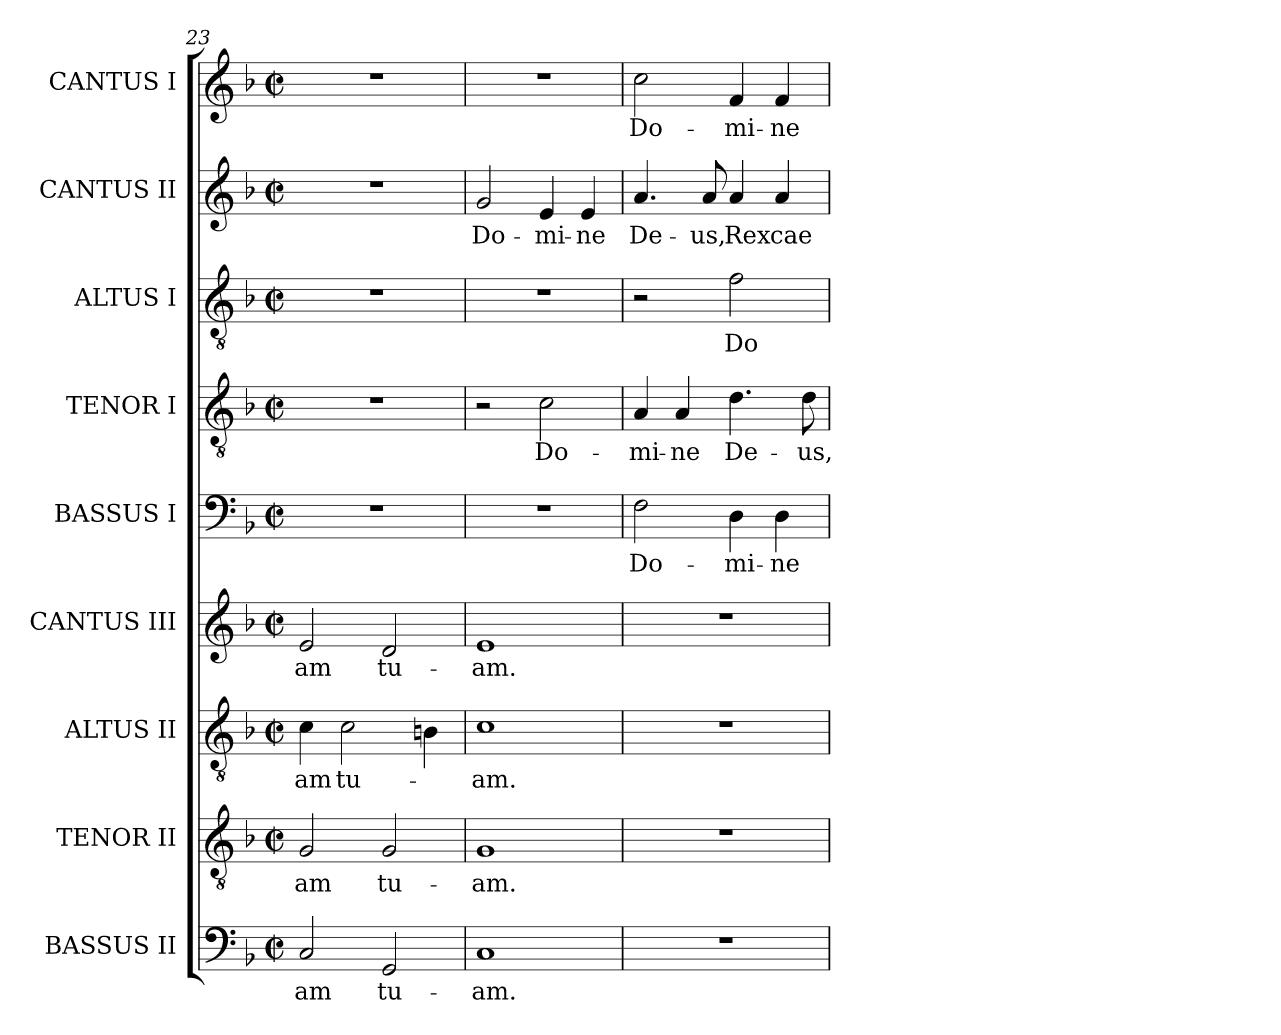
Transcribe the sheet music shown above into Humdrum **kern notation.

**kern	**text	**kern	**text	**kern	**text	**kern	**text	**kern	**text	**kern	**text	**kern	**text	**kern	**text	**kern	**text
*part9	*part9	*part8	*part8	*part7	*part7	*part6	*part6	*part5	*part5	*part4	*part4	*part3	*part3	*part2	*part2	*part1	*part1
*staff9	*staff9	*staff8	*staff8	*staff7	*staff7	*staff6	*staff6	*staff5	*staff5	*staff4	*staff4	*staff3	*staff3	*staff2	*staff2	*staff1	*staff1
*I"BASSUS II	*	*I"TENOR II	*	*I"ALTUS II	*	*I"CANTUS III	*	*I"BASSUS I	*	*I"TENOR I	*	*I"ALTUS I	*	*I"CANTUS II	*	*I"CANTUS I	*
*I'B. II	*	*I'T. II	*	*I'A. II	*	*I'C. III	*	*I'B. I	*	*I'T. I	*	*I'A. I	*	*I'C. II	*	*I'C. I	*
*clefF4	*	*clefGv2	*	*clefGv2	*	*clefG2	*	*clefF4	*	*clefGv2	*	*clefGv2	*	*clefG2	*	*clefG2	*
*	*	*ITrd7c12	*	*ITrd7c12	*	*	*	*	*	*ITrd7c12	*	*ITrd7c12	*	*	*	*	*
*k[b-]	*	*k[b-]	*	*k[b-]	*	*k[b-]	*	*k[b-]	*	*k[b-]	*	*k[b-]	*	*k[b-]	*	*k[b-]	*
*F:	*	*F:	*	*F:	*	*F:	*	*F:	*	*F:	*	*F:	*	*F:	*	*F:	*
*M2/2	*	*M2/2	*	*M2/2	*	*M2/2	*	*M2/2	*	*M2/2	*	*M2/2	*	*M2/2	*	*M2/2	*
*met(c|)	*	*met(c|)	*	*met(c|)	*	*met(c|)	*	*met(c|)	*	*met(c|)	*	*met(c|)	*	*met(c|)	*	*met(c|)	*
=23	=23	=23	=23	=23	=23	=23	=23	=23	=23	=23	=23	=23	=23	=23	=23	=23	=23
!	!LO:LY:b:color=#000000	!	!	!	!	!	!	!	!	!	!	!	!	!	!	!	!
!	!	!	!LO:LY:b:color=#000000	!	!	!	!	!	!	!	!	!	!	!	!	!	!
!	!	!	!	!	!LO:LY:b:color=#000000	!	!	!	!	!	!	!	!	!	!	!	!
!	!	!	!	!	!	!	!LO:LY:b:color=#000000	!	!	!	!	!	!	!	!	!	!
2Ci/	-am	2GGi/	-am	4Ci\	-am	2ei/	-am	1r	.	1r	.	1r	.	1r	.	1r	.
!	!	!	!	!	!LO:LY:b:color=#000000	!	!	!	!	!	!	!	!	!	!	!	!
.	.	.	.	2Ci\	tu-	.	.	.	.	.	.	.	.	.	.	.	.
!	!LO:LY:b:color=#000000	!	!	!	!	!	!	!	!	!	!	!	!	!	!	!	!
!	!	!	!LO:LY:b:color=#000000	!	!	!	!	!	!	!	!	!	!	!	!	!	!
!	!	!	!	!	!	!	!LO:LY:b:color=#000000	!	!	!	!	!	!	!	!	!	!
2GGi/	tu-	2GGi/	tu-	.	.	2di/	tu-	.	.	.	.	.	.	.	.	.	.
.	.	.	.	4BBni\	.	.	.	.	.	.	.	.	.	.	.	.	.
=24	=24	=24	=24	=24	=24	=24	=24	=24	=24	=24	=24	=24	=24	=24	=24	=24	=24
!	!LO:LY:b:color=#000000	!	!	!	!	!	!	!	!	!	!	!	!	!	!	!	!
!	!	!	!LO:LY:b:color=#000000	!	!	!	!	!	!	!	!	!	!	!	!	!	!
!	!	!	!	!	!LO:LY:b:color=#000000	!	!	!	!	!	!	!	!	!	!	!	!
!	!	!	!	!	!	!	!LO:LY:b:color=#000000	!	!	!	!	!	!	!	!	!	!
!	!	!	!	!	!	!	!	!	!	!	!	!	!	!	!LO:LY:b:color=#000000	!	!
1Ci	-am.	1GGi	-am.	1Ci	-am.	1ei	-am.	1r	.	2r	.	1r	.	2gi/	Do-	1r	.
!	!	!	!	!	!	!	!	!	!	!	!LO:LY:b:color=#000000	!	!	!	!	!	!
!	!	!	!	!	!	!	!	!	!	!	!	!	!	!	!LO:LY:b:color=#000000	!	!
.	.	.	.	.	.	.	.	.	.	2Ci\	Do-	.	.	4ei/	-mi-	.	.
!	!	!	!	!	!	!	!	!	!	!	!	!	!	!	!LO:LY:b:color=#000000	!	!
.	.	.	.	.	.	.	.	.	.	.	.	.	.	4ei/	-ne	.	.
=25	=25	=25	=25	=25	=25	=25	=25	=25	=25	=25	=25	=25	=25	=25	=25	=25	=25
!	!	!	!	!	!	!	!	!	!LO:LY:b:color=#000000	!	!	!	!	!	!	!	!
!	!	!	!	!	!	!	!	!	!	!	!LO:LY:b:color=#000000	!	!	!	!	!	!
!	!	!	!	!	!	!	!	!	!	!	!	!	!	!	!LO:LY:b:color=#000000	!	!
!	!	!	!	!	!	!	!	!	!	!	!	!	!	!	!	!	!LO:LY:b:color=#000000
1r	.	1r	.	1r	.	1r	.	2Fi\	Do-	4AAi/	-mi-	2r	.	4.ai/	De-	2cci\	Do-
!	!	!	!	!	!	!	!	!	!	!	!LO:LY:b:color=#000000	!	!	!	!	!	!
.	.	.	.	.	.	.	.	.	.	4AAi/	-ne	.	.	.	.	.	.
!	!	!	!	!	!	!	!	!	!	!	!	!	!	!	!LO:LY:b:color=#000000	!	!
.	.	.	.	.	.	.	.	.	.	.	.	.	.	8ai/	-us,	.	.
!	!	!	!	!	!	!	!	!	!LO:LY:b:color=#000000	!	!	!	!	!	!	!	!
!	!	!	!	!	!	!	!	!	!	!	!LO:LY:b:color=#000000	!	!	!	!	!	!
!	!	!	!	!	!	!	!	!	!	!	!	!	!LO:LY:b:color=#000000	!	!	!	!
!	!	!	!	!	!	!	!	!	!	!	!	!	!	!	!LO:LY:b:color=#000000	!	!
!	!	!	!	!	!	!	!	!	!	!	!	!	!	!	!	!	!LO:LY:b:color=#000000
.	.	.	.	.	.	.	.	4Di\	-mi-	4.Di\	De-	2Fi\	Do-	4ai/	Rex	4fi/	-mi-
!	!	!	!	!	!	!	!	!	!LO:LY:b:color=#000000	!	!	!	!	!	!	!	!
!	!	!	!	!	!	!	!	!	!	!	!	!	!	!	!LO:LY:b:color=#000000	!	!
!	!	!	!	!	!	!	!	!	!	!	!	!	!	!	!	!	!LO:LY:b:color=#000000
.	.	.	.	.	.	.	.	4Di\	-ne	.	.	.	.	4ai/	cae-	4fi/	-ne
!	!	!	!	!	!	!	!	!	!	!	!LO:LY:b:color=#000000	!	!	!	!	!	!
.	.	.	.	.	.	.	.	.	.	8Di\	-us,	.	.	.	.	.	.
=	=	=	=	=	=	=	=	=	=	=	=	=	=	=	=	=	=
*-	*-	*-	*-	*-	*-	*-	*-	*-	*-	*-	*-	*-	*-	*-	*-	*-	*-
